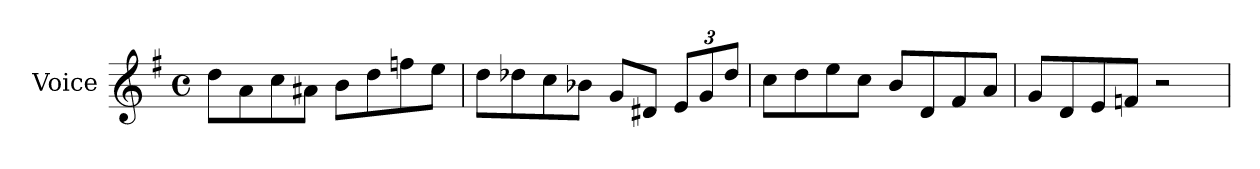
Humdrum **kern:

**kern
*part1
*staff1
*I"Voice
*I'Voice
*clefG2
*k[f#]
*M4/4
*met(c)
=1
8dd\L
8a\
8cc\
8a#X\J
8b\L
8dd\
8ffn\
8ee\J
=2
8dd\L
8dd-X\
8cc\
8b-X\J
8g/L
8d#X/J
12e/L
12g/
12dd-/J
=3
8cc\L
8dd\
8ee\
8cc\J
8b/L
8d/
8f#/
8a/J
=4
8g/L
8d/
8e/
8fn/J
2rcc
=
*-
